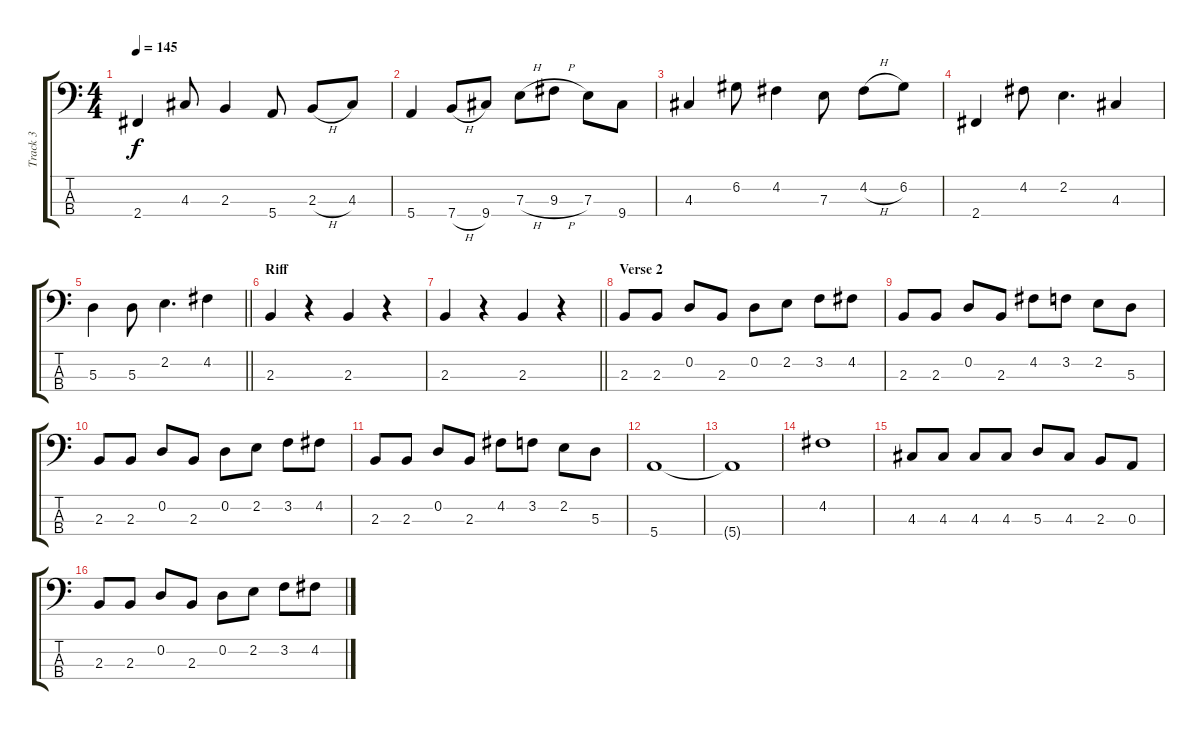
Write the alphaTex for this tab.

\track ("Track 3" "Track 3") {instrument electricbasspick}
\staff {score tabs}
\tuning (G2 D2 A1 E1) {hide}
\ts (4 4)
\tempo 145
\clef f4
\ks c
2.4.4{dy f} 4.3.8 2.3.4 5.4.8 2.3{h}.8 4.3.8 |
5.4.4 7.4{h}.8 9.4.8 7.3{h}.8 9.3{h}.8 7.3.8 9.4.8 |
4.3.4 6.2.8 4.2.4 7.3.8 4.2{h}.8 6.2.8 |
2.4.4 4.2.8 2.2.4{d} 4.3.4 |
\barLineRight lightlight
5.3.4 5.3.8 2.2.4{d} 4.2.4 |
\section ("" "Riff")
2.3.4 r.4 2.3.4 r.4 |
\barLineRight lightlight
2.3.4 r.4 2.3.4 r.4 |
\section ("" "Verse 2")
2.3.8 2.3.8 0.2.8 2.3.8 0.2.8 2.2.8 3.2.8 4.2.8 |
2.3.8 2.3.8 0.2.8 2.3.8 4.2.8 3.2.8 2.2.8 5.3.8 |
2.3.8 2.3.8 0.2.8 2.3.8 0.2.8 2.2.8 3.2.8 4.2.8 |
2.3.8 2.3.8 0.2.8 2.3.8 4.2.8 3.2.8 2.2.8 5.3.8 |
5.4.1 |
5.4{t}.1 |
4.2.1 |
4.3.8 4.3.8 4.3.8 4.3.8 5.3.8 4.3.8 2.3.8 0.3.8 |
2.3.8 2.3.8 0.2.8 2.3.8 0.2.8 2.2.8 3.2.8 4.2.8
